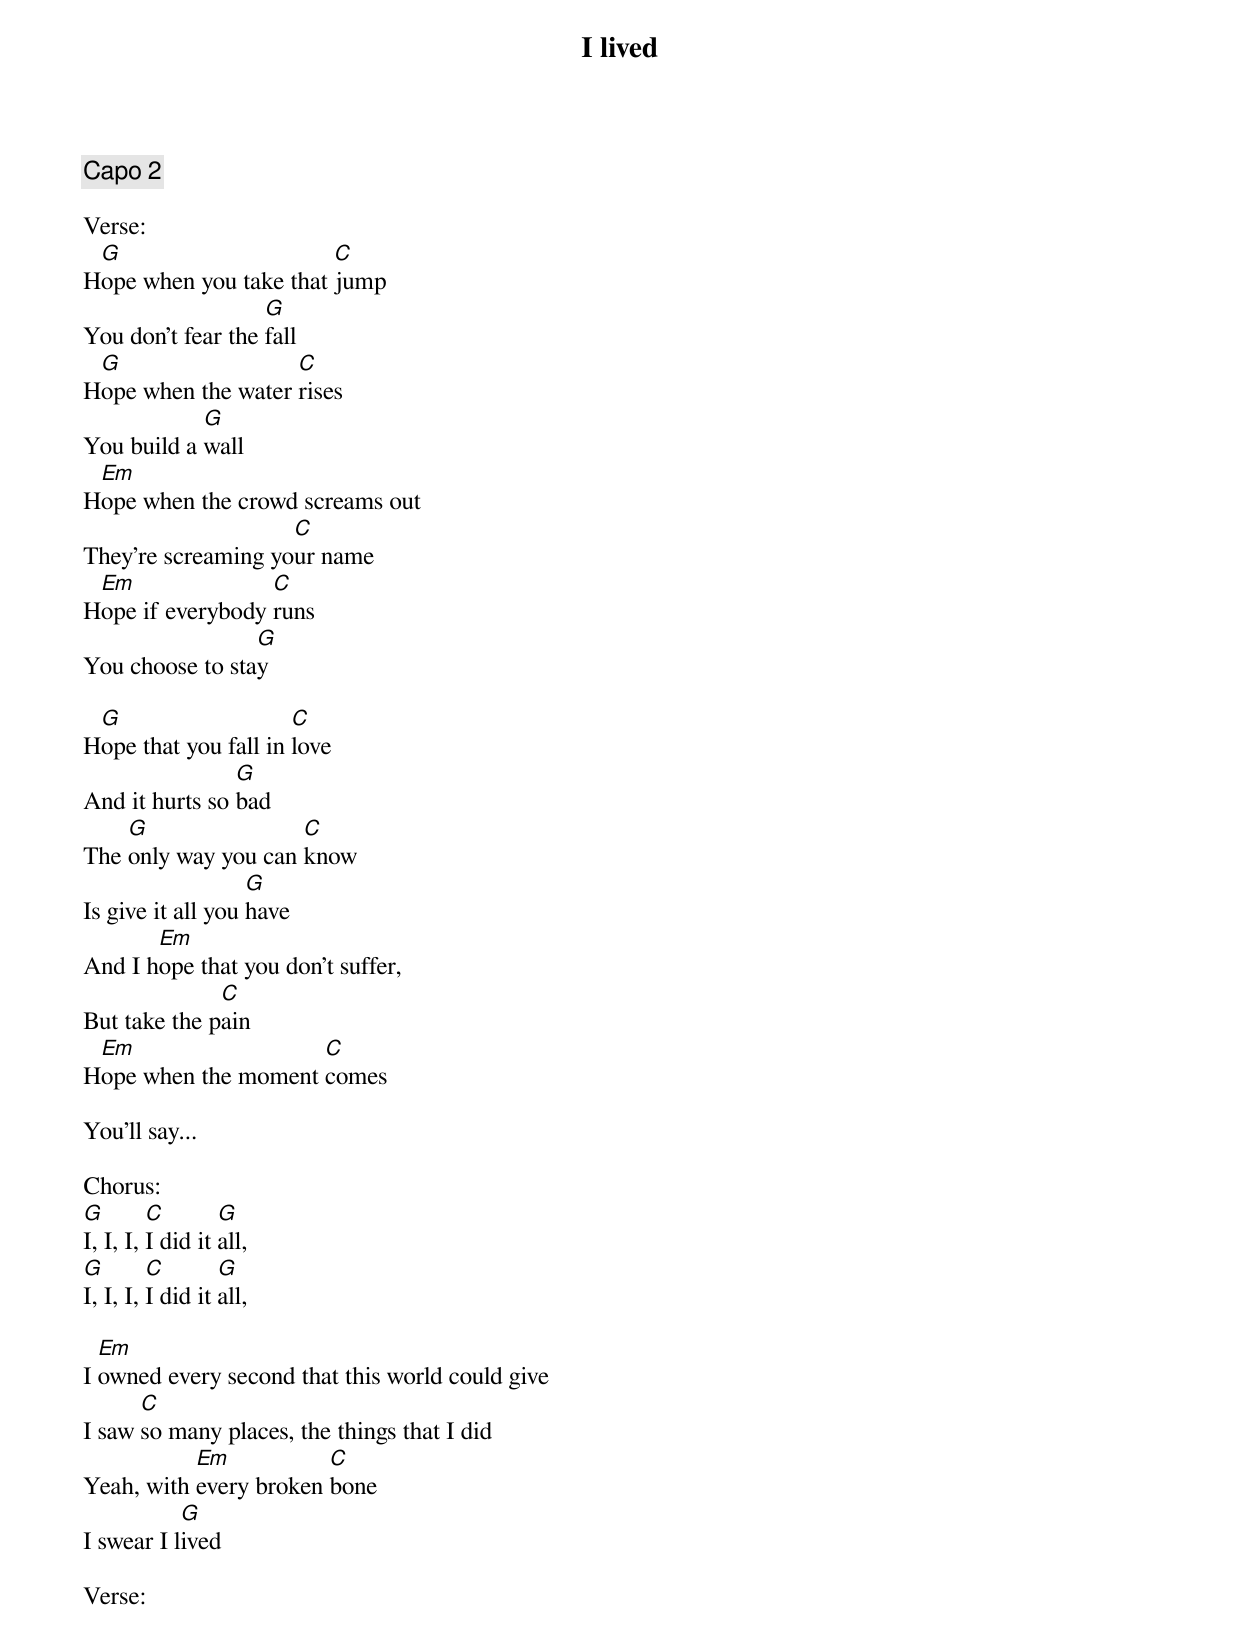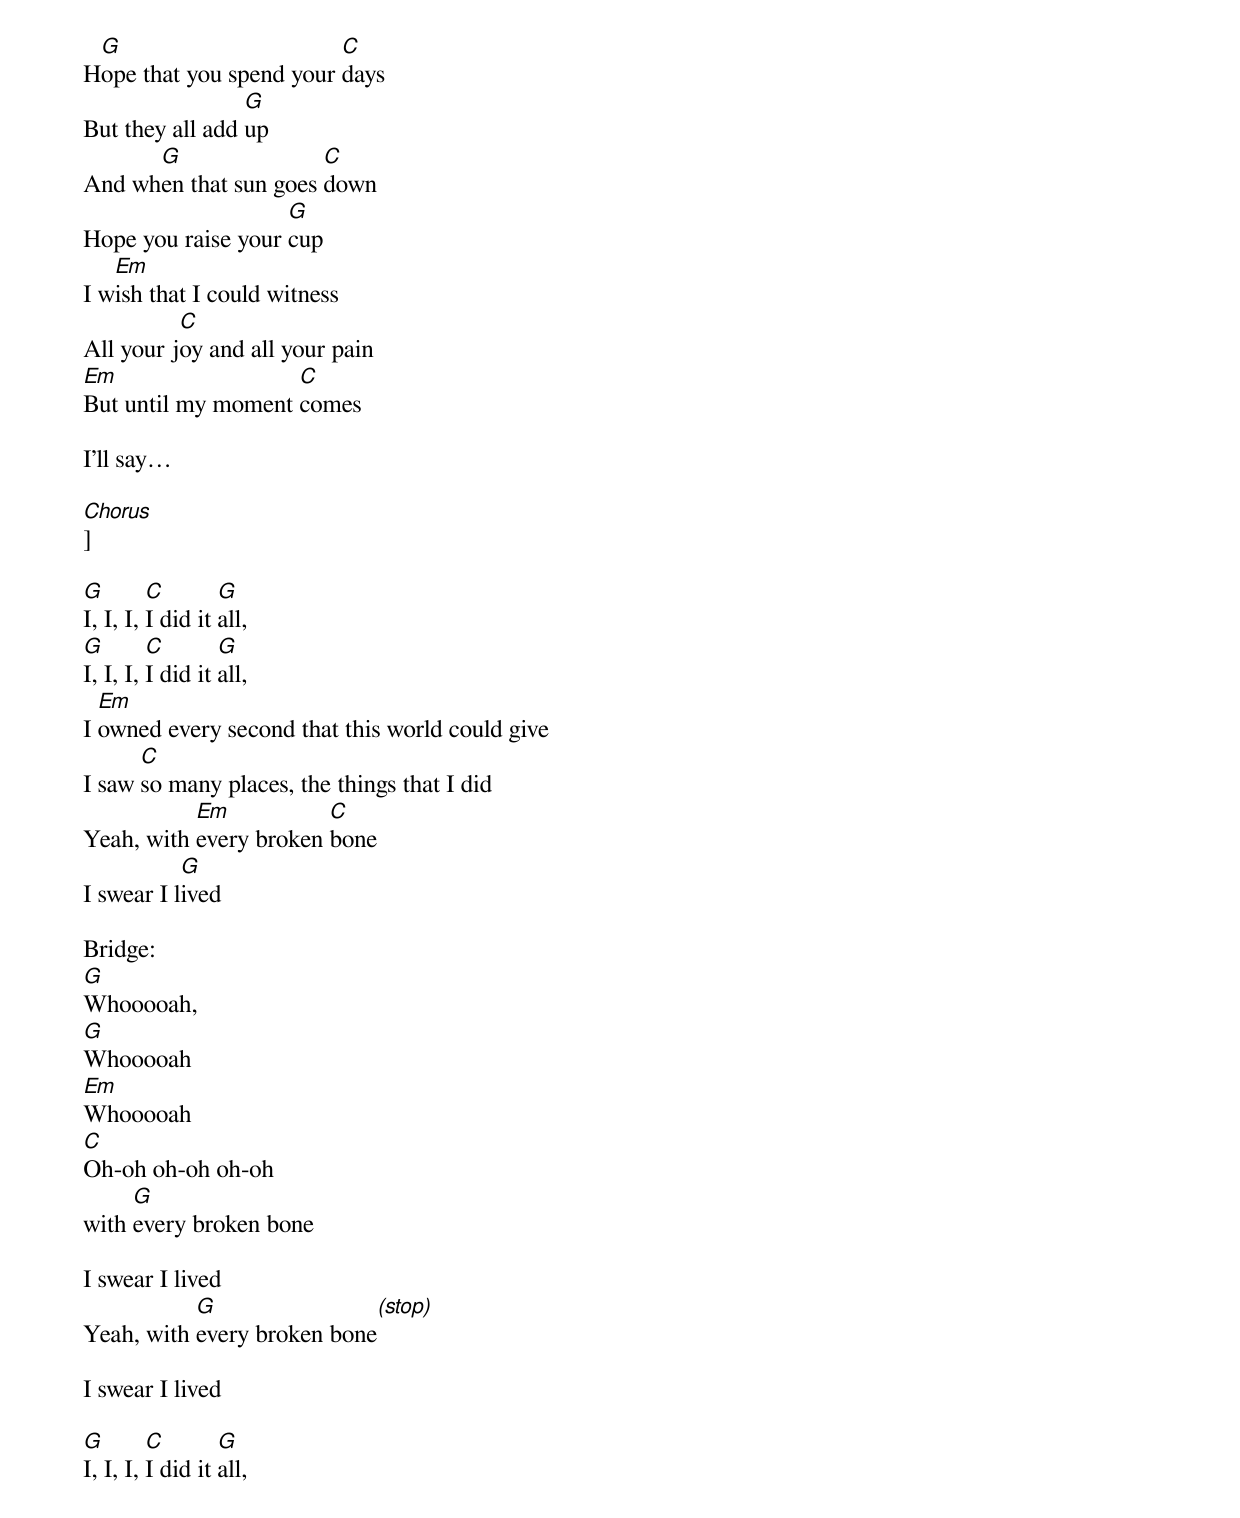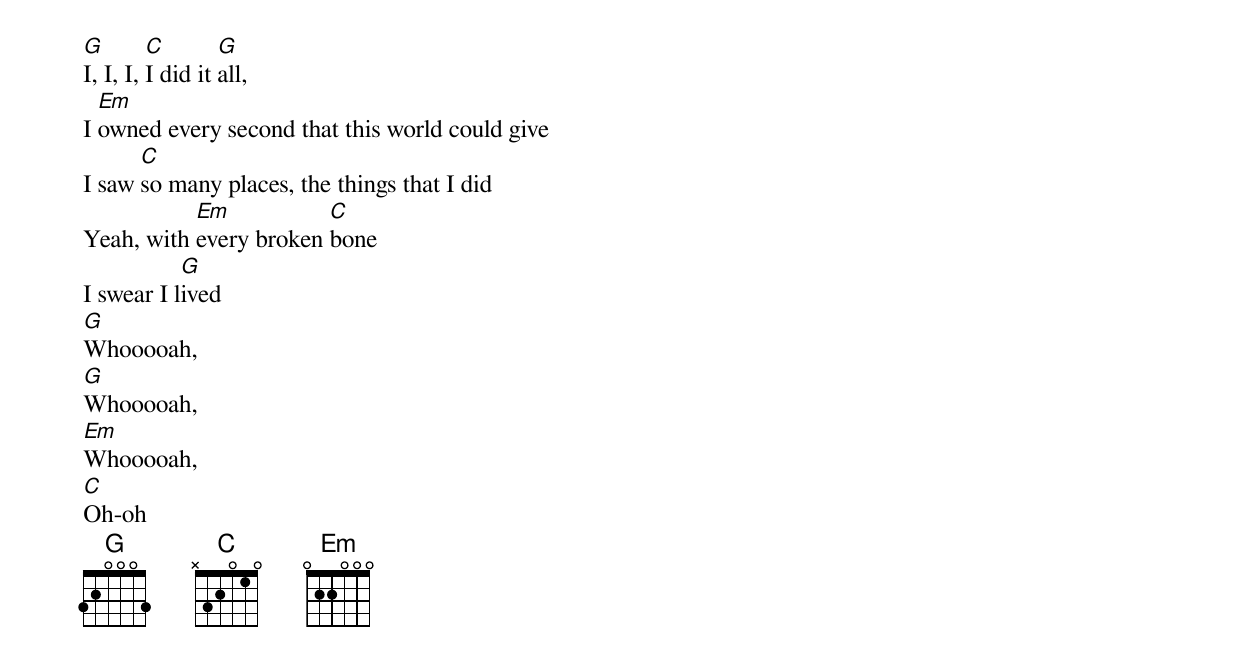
{title:I lived}
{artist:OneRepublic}
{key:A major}
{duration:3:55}
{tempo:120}
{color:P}

{comment: Capo 2}

Verse:
H[G]ope when you take that [C]jump
You don't fear the [G]fall
H[G]ope when the water [C]rises
You build a [G]wall
H[Em]ope when the crowd screams out
They're screaming yo[C]ur name
H[Em]ope if everybody [C]runs
You choose to sta[G]y

H[G]ope that you fall in [C]love
And it hurts so [G]bad
The [G]only way you can [C]know
Is give it all you [G]have
And I h[Em]ope that you don't suffer,
But take the p[C]ain
H[Em]ope when the moment [C]comes

You'll say...

Chorus:
[G]I, I, I, [C]I did it [G]all,
[G]I, I, I, [C]I did it [G]all,

I [Em]owned every second that this world could give
I saw [C]so many places, the things that I did
Yeah, with [Em]every broken [C]bone
I swear I l[G]ived

Verse:
H[G]ope that you spend your [C]days
But they all add [G]up
And wh[G]en that sun goes [C]down
Hope you raise your [G]cup
I w[Em]ish that I could witness
All your j[C]oy and all your pain
[Em]But until my moment [C]comes

I'll say…

[Chorus]]

[G]I, I, I, [C]I did it [G]all,
[G]I, I, I, [C]I did it [G]all,
I [Em]owned every second that this world could give
I saw [C]so many places, the things that I did
Yeah, with [Em]every broken [C]bone
I swear I l[G]ived

Bridge:
[G]Whooooah,
[G]Whooooah
[Em]Whooooah
[C]Oh-oh oh-oh oh-oh
with [G]every broken bone

I swear I lived
Yeah, with [G]every broken bone[(stop)]

I swear I lived

[G]I, I, I, [C]I did it [G]all,
[G]I, I, I, [C]I did it [G]all,
I [Em]owned every second that this world could give
I saw [C]so many places, the things that I did
Yeah, with [Em]every broken [C]bone
I swear I l[G]ived
[G]Whooooah,
[G]Whooooah,
[Em]Whooooah,
[C]Oh-oh
